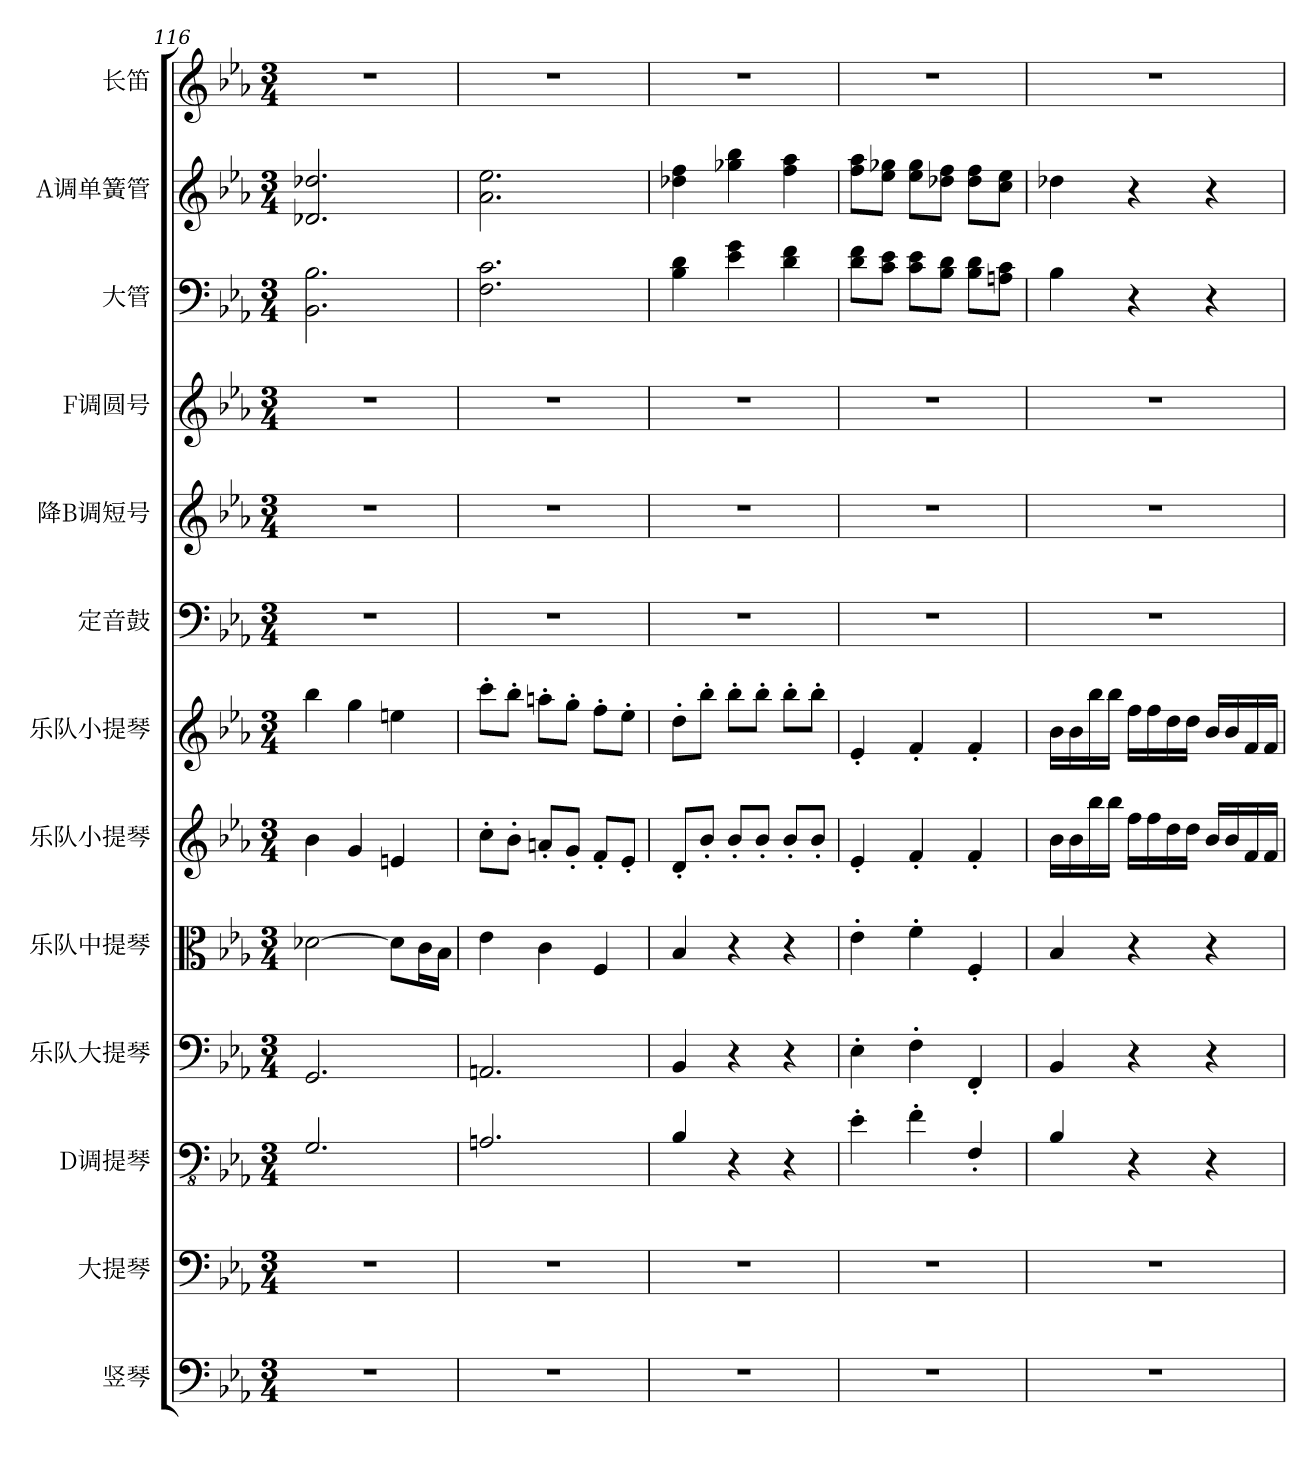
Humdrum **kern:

**kern	**kern	**kern	**kern	**kern	**kern	**kern	**kern	**kern	**kern	**kern	**kern	**kern
*part13	*part12	*part11	*part10	*part9	*part8	*part7	*part6	*part5	*part4	*part3	*part2	*part1
*staff13	*staff12	*staff11	*staff10	*staff9	*staff8	*staff7	*staff6	*staff5	*staff4	*staff3	*staff2	*staff1
*I"竖琴	*I"大提琴	*I"D调提琴	*I"乐队大提琴	*I"乐队中提琴	*I"乐队小提琴	*I"乐队小提琴	*I"定音鼓	*I"降B调短号	*I"F调圆号	*I"大管	*I"A调单簧管	*I"长笛
*clefF4	*clefF4	*clefFv4	*clefF4	*clefC3	*clefG2	*clefG2	*clefF4	*clefG2	*clefG2	*clefF4	*clefG2	*clefG2
*	*	*ITrd7c12	*	*	*	*	*	*ITrd1c2	*ITrd4c7	*	*ITrd2c3	*
*k[b-e-a-]	*k[b-e-a-]	*k[b-e-a-]	*k[b-e-a-]	*k[b-e-a-]	*k[b-e-a-]	*k[b-e-a-]	*k[b-e-a-]	*k[b-e-a-d-g-]	*k[b-e-a-d-]	*k[b-e-a-]	*k[]	*k[b-e-a-]
*M3/4	*M3/4	*M3/4	*M3/4	*M3/4	*M3/4	*M3/4	*M3/4	*M3/4	*M3/4	*M3/4	*M3/4	*M3/4
=116	=116	=116	=116	=116	=116	=116	=116	=116	=116	=116	=116	=116
2.r	2.r	2.GGG/	2.GG/	[2d-X\	4b-\	4bb-\	2.r	2.r	2.r	2.BB-\ 2.B-\	2.B-X/ 2.b-X/	2.r
.	.	.	.	.	4g/	4gg\	.	.	.	.	.	.
.	.	.	.	8d-\L]	4en/	4een\	.	.	.	.	.	.
.	.	.	.	16c\L	.	.	.	.	.	.	.	.
.	.	.	.	16B-\JJ	.	.	.	.	.	.	.	.
=117	=117	=117	=117	=117	=117	=117	=117	=117	=117	=117	=117	=117
2.r	2.r	2.AAAn/	2.AAn/	4e-\	8cc'\L	8ccc'\L	2.r	2.r	2.r	2.F\ 2.c\	2.f\ 2.cc\	2.r
.	.	.	.	.	8b-'\J	8bb-'\J	.	.	.	.	.	.
.	.	.	.	4c\	8an'/L	8aan'\L	.	.	.	.	.	.
.	.	.	.	.	8g'/J	8gg'\J	.	.	.	.	.	.
.	.	.	.	4F/	8f'/L	8ff'\L	.	.	.	.	.	.
.	.	.	.	.	8e-'/J	8ee-'\J	.	.	.	.	.	.
=118	=118	=118	=118	=118	=118	=118	=118	=118	=118	=118	=118	=118
2.r	2.r	4BBB-/	4BB-/	4B-/	8d'/L	8dd'\L	2.r	2.r	2.r	4B-\ 4d\	4b-X\ 4dd\	2.r
.	.	.	.	.	8b-'/J	8bb-'\J	.	.	.	.	.	.
.	.	4r	4r	4r	8b-'/L	8bb-'\L	.	.	.	4e-\ 4g\	4ee-X\ 4gg\	.
.	.	.	.	.	8b-'/J	8bb-'\J	.	.	.	.	.	.
.	.	4r	4r	4r	8b-'/L	8bb-'\L	.	.	.	4d\ 4f\	4dd\ 4ff\	.
.	.	.	.	.	8b-'/J	8bb-'\J	.	.	.	.	.	.
!!LO:PB:g=z
=119	=119	=119	=119	=119	=119	=119	=119	=119	=119	=119	=119	=119
2.r	2.r	4EE-'\	4E-'\	4e-'\	4e-'/	4e-'/	2.r	2.r	2.r	8d\ 8f\L	8dd\ 8ff\L	2.r
.	.	.	.	.	.	.	.	.	.	8c\ 8e-\J	8cc\ 8ee-X\J	.
.	.	4FF'\	4F'\	4f'\	4f'/	4f'/	.	.	.	8c\ 8e-\L	8cc\ 8ee-\L	.
.	.	.	.	.	.	.	.	.	.	8B-\ 8d\J	8b-X\ 8dd\J	.
.	.	4FFF'/	4FF'/	4F'/	4f'/	4f'/	.	.	.	8B-\ 8d\L	8b-\ 8dd\L	.
.	.	.	.	.	.	.	.	.	.	8An\ 8c\J	8a\ 8cc\J	.
=120	=120	=120	=120	=120	=120	=120	=120	=120	=120	=120	=120	=120
*	*	*	*	*	*	*	*	*	*	*	*	*MM148
2.r	2.r	4BBB-/	4BB-/	4B-/	16b-\LL	16b-\LL	2.r	2.r	2.r	4B-\	4b-X\	2.r
.	.	.	.	.	16b-\	16b-\	.	.	.	.	.	.
.	.	.	.	.	16bb-\	16bb-\	.	.	.	.	.	.
.	.	.	.	.	16bb-\JJ	16bb-\JJ	.	.	.	.	.	.
.	.	4r	4r	4r	16ff\LL	16ff\LL	.	.	.	4r	4r	.
.	.	.	.	.	16ff\	16ff\	.	.	.	.	.	.
.	.	.	.	.	16dd\	16dd\	.	.	.	.	.	.
.	.	.	.	.	16dd\JJ	16dd\JJ	.	.	.	.	.	.
.	.	4r	4r	4r	16b-/LL	16b-/LL	.	.	.	4r	4r	.
.	.	.	.	.	16b-/	16b-/	.	.	.	.	.	.
.	.	.	.	.	16f/	16f/	.	.	.	.	.	.
.	.	.	.	.	16f/JJ	16f/JJ	.	.	.	.	.	.
=	=	=	=	=	=	=	=	=	=	=	=	=
*-	*-	*-	*-	*-	*-	*-	*-	*-	*-	*-	*-	*-
